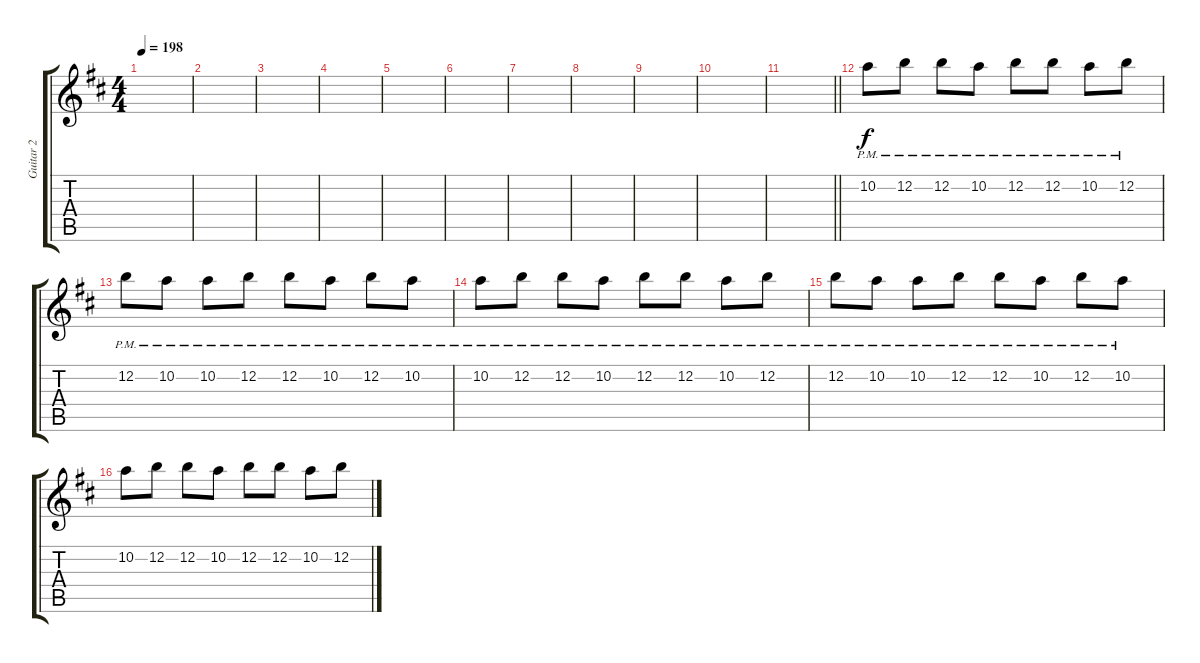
\track ("Guitar 2" "Guitar 2") {instrument distortionguitar}
\staff {score tabs}
\tuning (E4 B3 G3 D3 A2 E2) {hide}
\ts (4 4)
\tempo 198
\clef g2
\ks bminor
|
|
|
|
|
|
|
|
|
|
\barLineRight lightlight
|
10.2{pm}.8 12.2{pm}.8 12.2{pm}.8 10.2{pm}.8 12.2{pm}.8 12.2{pm}.8 10.2{pm}.8 12.2{pm}.8 |
12.2{pm}.8 10.2{pm}.8 10.2{pm}.8 12.2{pm}.8 12.2{pm}.8 10.2{pm}.8 12.2{pm}.8 10.2{pm}.8 |
10.2{pm}.8 12.2{pm}.8 12.2{pm}.8 10.2{pm}.8 12.2{pm}.8 12.2{pm}.8 10.2{pm}.8 12.2{pm}.8 |
12.2{pm}.8 10.2{pm}.8 10.2{pm}.8 12.2{pm}.8 12.2{pm}.8 10.2{pm}.8 12.2{pm}.8 10.2{pm}.8 |
10.2.8 12.2.8 12.2.8 10.2.8 12.2.8 12.2.8 10.2.8 12.2.8
